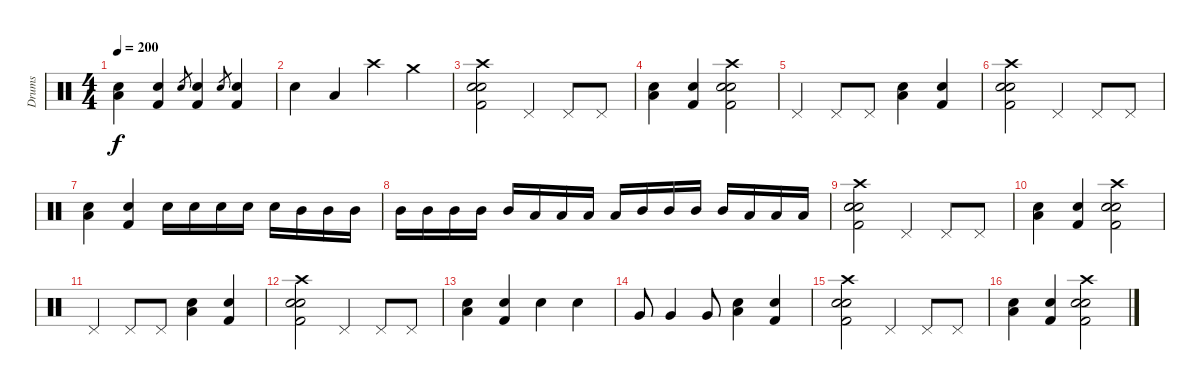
\track ("Drums" "Drums") {instrument percussion}
\staff {score}
\articulation defaults
\ts (4 4)
\tempo 200
\clef neutral
\ks c
("Low Floor Tom (hit)" "Electric Snare (hit)").4{dy f} ("Kick (hit) 2" "Snare (hit) 2").4 "Electric Snare (hit)".8{gr} ("Kick (hit) 2" "Electric Snare (hit)").4 "Electric Snare (hit)".8{gr} ("Kick (hit) 2" "Electric Snare (hit)").4 |
"Snare (hit) 2".4 "Low Floor Tom (hit)".4 "Crash high (hit)".4 "Crash medium (hit)".4 |
("Electric Snare (hit)" "Crash high (hit)" "Kick (hit) 2" "Snare (hit) 2").2 "Pedal Hi-Hat (hit)".4 "Pedal Hi-Hat (hit)".8 "Pedal Hi-Hat (hit)".8 |
("Low Floor Tom (hit)" "Electric Snare (hit)").4 ("Kick (hit) 2" "Snare (hit) 2").4 ("Electric Snare (hit)" "Crash high (hit)" "Kick (hit) 2" "Snare (hit) 2").2 |
"Pedal Hi-Hat (hit)".4 "Pedal Hi-Hat (hit)".8 "Pedal Hi-Hat (hit)".8 ("Low Floor Tom (hit)" "Electric Snare (hit)").4 ("Kick (hit) 2" "Snare (hit) 2").4 |
("Electric Snare (hit)" "Crash high (hit)" "Kick (hit) 2" "Snare (hit) 2").2 "Pedal Hi-Hat (hit)".4 "Pedal Hi-Hat (hit)".8 "Pedal Hi-Hat (hit)".8 |
("Low Floor Tom (hit)" "Electric Snare (hit)").4 ("Kick (hit) 2" "Snare (hit) 2").4 "Electric Snare (hit)".16 "Electric Snare (hit)".16 "Electric Snare (hit)".16 "Electric Snare (hit)".16 "Electric Snare (hit)".16 "Mid Tom (hit)".16 "Mid Tom (hit)".16 "Mid Tom (hit)".16 |
"Mid Tom (hit)".16 "Mid Tom (hit)".16 "Mid Tom (hit)".16 "Mid Tom (hit)".16 "Mid Tom (hit)".16 "Low Tom (hit)".16 "Low Tom (hit)".16 "Low Tom (hit)".16 "Low Tom (hit)".16 "Mid Tom (hit)".16 "Mid Tom (hit)".16 "Mid Tom (hit)".16 "Mid Tom (hit)".16 "Low Tom (hit)".16 "Low Tom (hit)".16 "Low Tom (hit)".16 |
("Electric Snare (hit)" "Crash high (hit)" "Kick (hit) 2" "Snare (hit) 2").2 "Pedal Hi-Hat (hit)".4 "Pedal Hi-Hat (hit)".8 "Pedal Hi-Hat (hit)".8 |
("Low Floor Tom (hit)" "Electric Snare (hit)").4 ("Kick (hit) 2" "Snare (hit) 2").4 ("Electric Snare (hit)" "Crash high (hit)" "Kick (hit) 2" "Snare (hit) 2").2 |
"Pedal Hi-Hat (hit)".4 "Pedal Hi-Hat (hit)".8 "Pedal Hi-Hat (hit)".8 ("Low Floor Tom (hit)" "Electric Snare (hit)").4 ("Kick (hit) 2" "Snare (hit) 2").4 |
("Electric Snare (hit)" "Crash high (hit)" "Kick (hit) 2" "Snare (hit) 2").2 "Pedal Hi-Hat (hit)".4 "Pedal Hi-Hat (hit)".8 "Pedal Hi-Hat (hit)".8 |
("Low Floor Tom (hit)" "Electric Snare (hit)").4 ("Kick (hit) 2" "Snare (hit) 2").4 "Electric Snare (hit)".4 "Electric Snare (hit)".4 |
"Very Low Tom (hit)".8 "Very Low Tom (hit)".4 "Very Low Tom (hit)".8 ("Low Floor Tom (hit)" "Electric Snare (hit)").4 ("Kick (hit) 2" "Snare (hit) 2").4 |
("Electric Snare (hit)" "Crash high (hit)" "Kick (hit) 2" "Snare (hit) 2").2 "Pedal Hi-Hat (hit)".4 "Pedal Hi-Hat (hit)".8 "Pedal Hi-Hat (hit)".8 |
("Low Floor Tom (hit)" "Electric Snare (hit)").4 ("Kick (hit) 2" "Snare (hit) 2").4 ("Electric Snare (hit)" "Crash high (hit)" "Kick (hit) 2" "Snare (hit) 2").2
